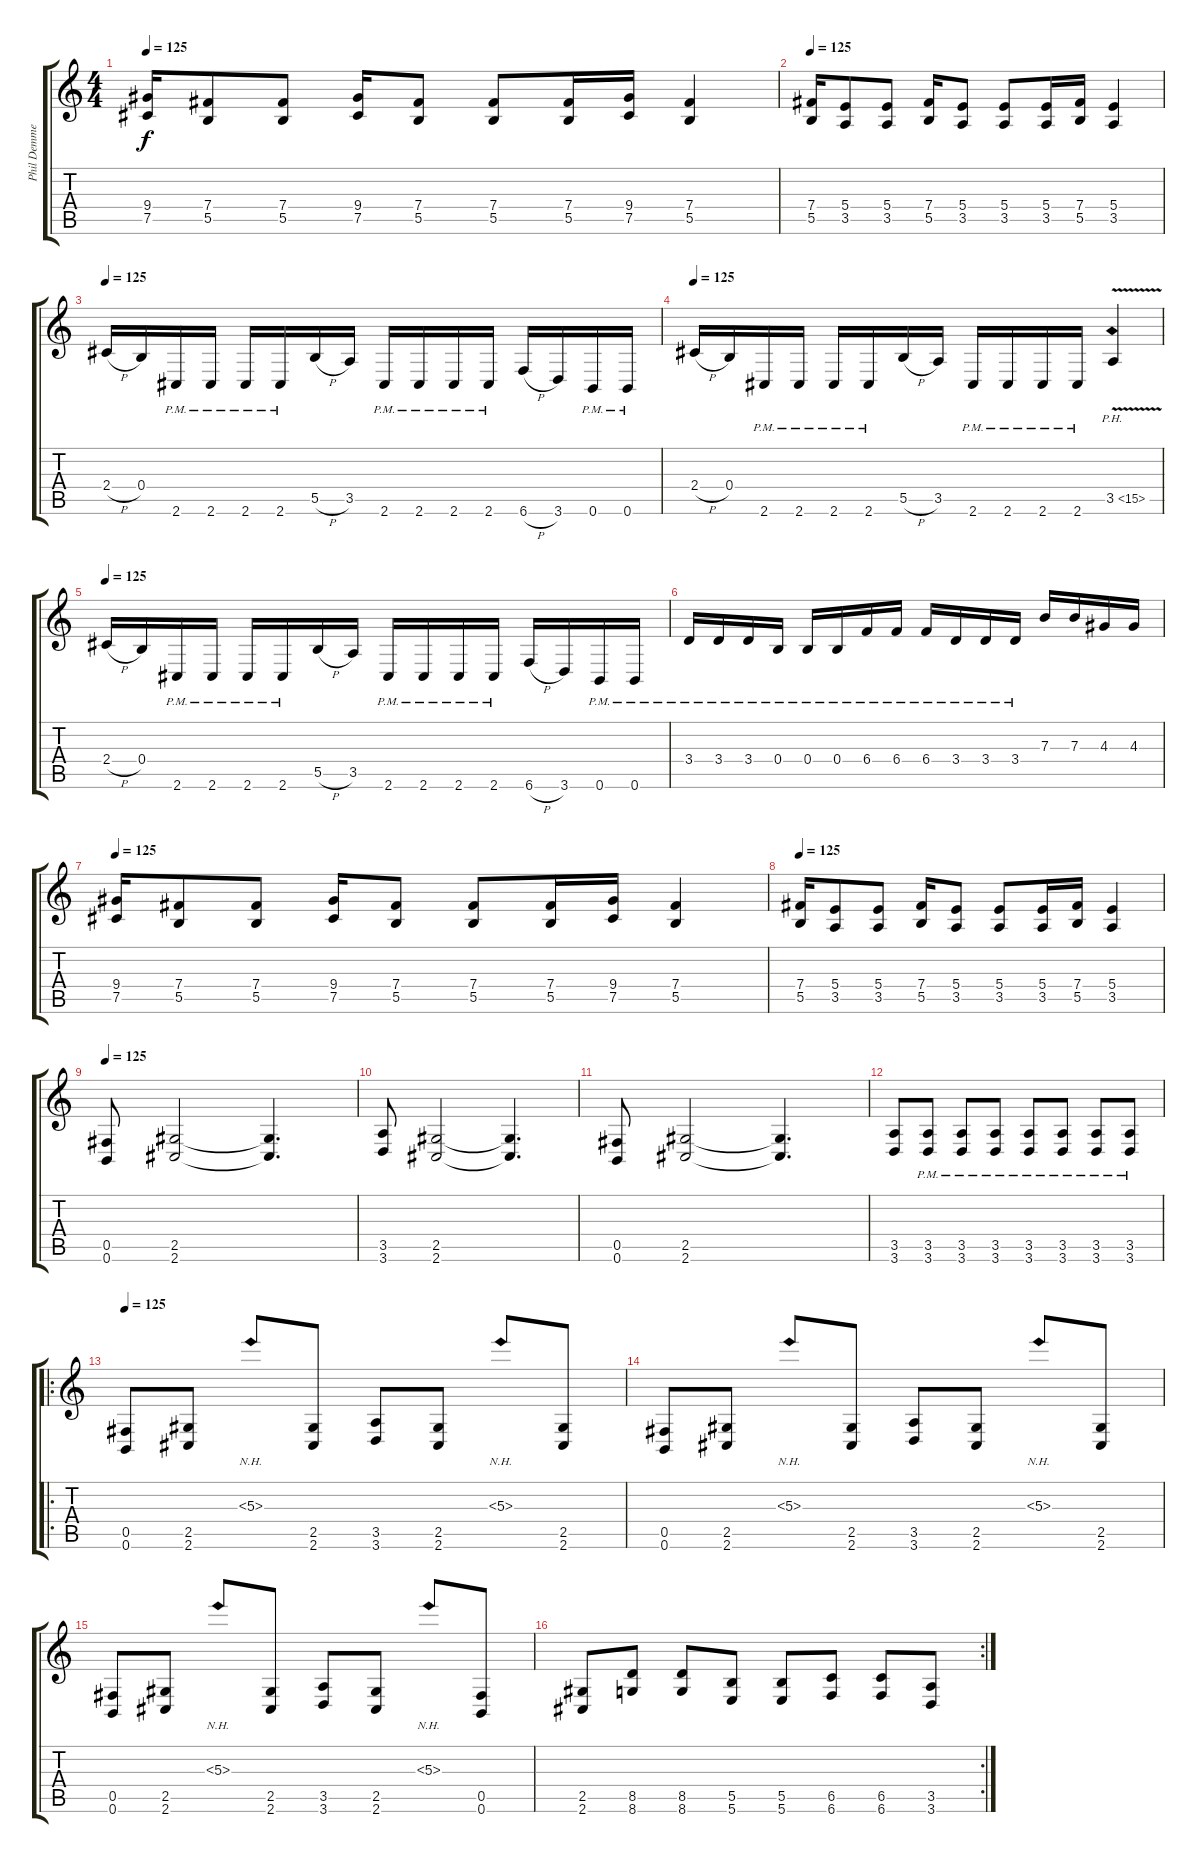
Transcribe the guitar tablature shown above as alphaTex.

\track ("Phil Demmel" "Phil Demme") {instrument distortionguitar}
\staff {score tabs}
\tuning (Db4 Ab3 E3 B2 Gb2 B1) {hide}
\ts (4 4)
\tempo 125
\clef g2
\ks c
(9.4 7.5).16{dy f} (7.4 5.5).8 (7.4 5.5).8 (9.4 7.5).16 (7.4 5.5).8 (7.4 5.5).8 (7.4 5.5).16 (9.4 7.5).16 (7.4 5.5).4 |
\tempo 125
(7.4 5.5).16 (5.4 3.5).8 (5.4 3.5).8 (7.4 5.5).16 (5.4 3.5).8 (5.4 3.5).8 (5.4 3.5).16 (7.4 5.5).16 (5.4 3.5).4 |
\tempo 125
2.4{h}.16{volume 16 instrument distortionguitar} 0.4.16 2.6{pm}.16 2.6{pm}.16 2.6{pm}.16 2.6{pm}.16 5.5{h}.16 3.5.16 2.6{pm}.16 2.6{pm}.16 2.6{pm}.16 2.6{pm}.16 6.6{h}.16 3.6.16 0.6{pm}.16 0.6{pm}.16 |
\tempo 125
2.4{h}.16{volume 16 instrument distortionguitar} 0.4.16 2.6{pm}.16 2.6{pm}.16 2.6{pm}.16 2.6{pm}.16 5.5{h}.16 3.5.16 2.6{pm}.16 2.6{pm}.16 2.6{pm}.16 2.6{pm}.16 3.5{ph 12 v}.4 |
\tempo 125
2.4{h}.16{volume 16 instrument distortionguitar} 0.4.16 2.6{pm}.16 2.6{pm}.16 2.6{pm}.16 2.6{pm}.16 5.5{h}.16 3.5.16 2.6{pm}.16 2.6{pm}.16 2.6{pm}.16 2.6{pm}.16 6.6{h}.16 3.6.16 0.6{pm}.16 0.6{pm}.16 |
3.4{pm}.16 3.4{pm}.16 3.4{pm}.16 0.4{pm}.16 0.4{pm}.16 0.4{pm}.16 6.4{pm}.16 6.4{pm}.16 6.4{pm}.16 3.4{pm}.16 3.4{pm}.16 3.4{pm}.16 7.3.16 7.3.16 4.3.16 4.3.16 |
\tempo 125
(9.4 7.5).16 (7.4 5.5).8 (7.4 5.5).8 (9.4 7.5).16 (7.4 5.5).8 (7.4 5.5).8 (7.4 5.5).16 (9.4 7.5).16 (7.4 5.5).4 |
\tempo 125
(7.4 5.5).16 (5.4 3.5).8 (5.4 3.5).8 (7.4 5.5).16 (5.4 3.5).8 (5.4 3.5).8 (5.4 3.5).16 (7.4 5.5).16 (5.4 3.5).4 |
\tempo 125
(0.5 0.6).8 (2.5 2.6).2 (2.5{t} 2.6{t}).4{d} |
(3.5 3.6).8 (2.5 2.6).2 (2.5{t} 2.6{t}).4{d} |
(0.5 0.6).8 (2.5 2.6).2 (2.5{t} 2.6{t}).4{d} |
(3.5 3.6).8 (3.5{pm} 3.6{pm}).8 (3.5{pm} 3.6{pm}).8 (3.5{pm} 3.6{pm}).8 (3.5{pm} 3.6{pm}).8 (3.5{pm} 3.6{pm}).8 (3.5{pm} 3.6{pm}).8 (3.5{pm} 3.6{pm}).8 |
\ro
\tempo 125
(0.5 0.6).8 (2.5 2.6).8 5.3{nh}.8 (2.5 2.6).8 (3.5 3.6).8 (2.5 2.6).8 5.3{nh}.8 (2.5 2.6).8 |
(0.5 0.6).8 (2.5 2.6).8 5.3{nh}.8 (2.5 2.6).8 (3.5 3.6).8 (2.5 2.6).8 5.3{nh}.8 (2.5 2.6).8 |
(0.5 0.6).8 (2.5 2.6).8 5.3{nh}.8 (2.5 2.6).8 (3.5 3.6).8 (2.5 2.6).8 5.3{nh}.8 (0.5 0.6).8 |
\rc 2
(2.5 2.6).8 (8.5 8.6).8 (8.5 8.6).8 (5.5 5.6).8 (5.5 5.6).8 (6.5 6.6).8 (6.5 6.6).8 (3.5 3.6).8
